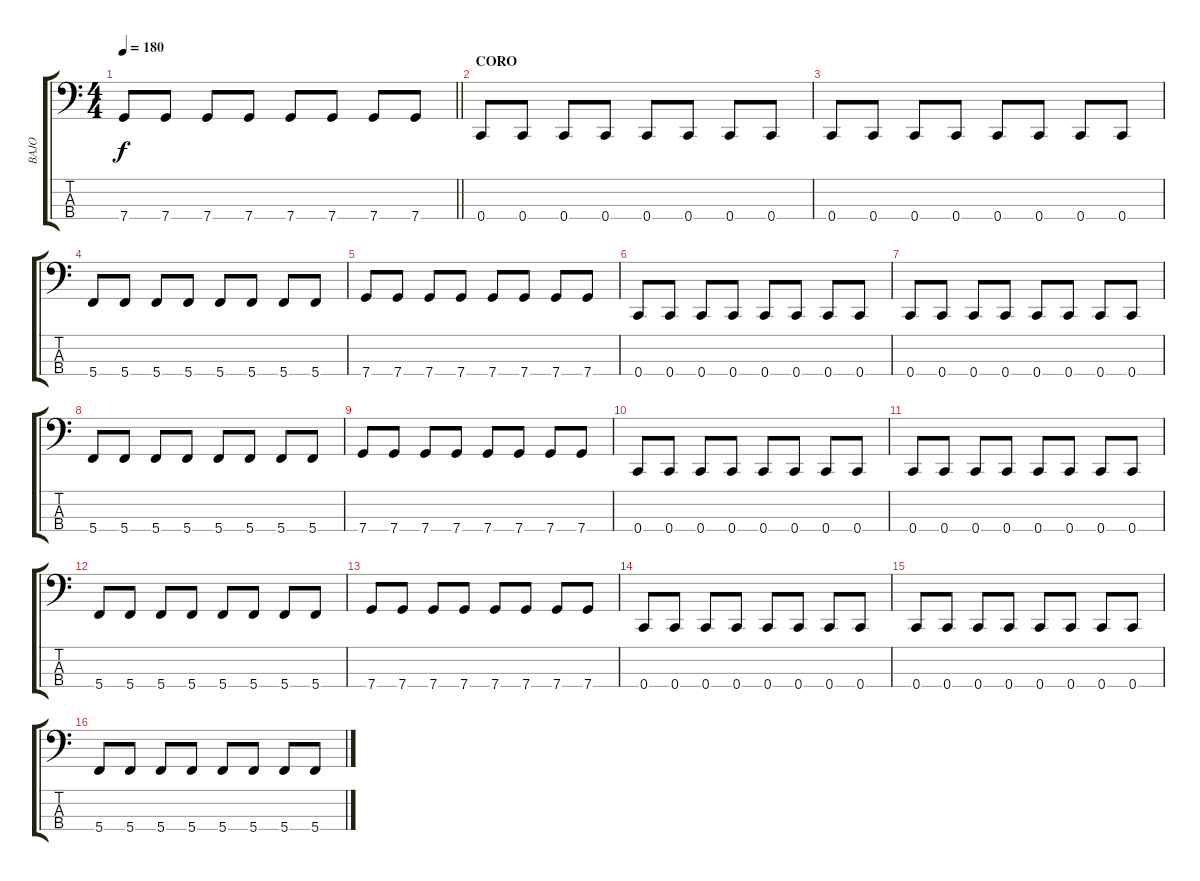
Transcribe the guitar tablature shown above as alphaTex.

\track ("BAJO" "BAJO") {instrument electricbassfinger}
\staff {score tabs}
\tuning (F2 C2 G1 C1) {hide}
\ts (4 4)
\tempo 180
\clef f4
\barLineRight lightlight
\ks c
7.4.8{dy f} 7.4.8 7.4.8 7.4.8 7.4.8 7.4.8 7.4.8 7.4.8 |
\section ("" "CORO")
0.4.8 0.4.8 0.4.8 0.4.8 0.4.8 0.4.8 0.4.8 0.4.8 |
0.4.8 0.4.8 0.4.8 0.4.8 0.4.8 0.4.8 0.4.8 0.4.8 |
5.4.8 5.4.8 5.4.8 5.4.8 5.4.8 5.4.8 5.4.8 5.4.8 |
7.4.8 7.4.8 7.4.8 7.4.8 7.4.8 7.4.8 7.4.8 7.4.8 |
0.4.8 0.4.8 0.4.8 0.4.8 0.4.8 0.4.8 0.4.8 0.4.8 |
0.4.8 0.4.8 0.4.8 0.4.8 0.4.8 0.4.8 0.4.8 0.4.8 |
5.4.8 5.4.8 5.4.8 5.4.8 5.4.8 5.4.8 5.4.8 5.4.8 |
7.4.8 7.4.8 7.4.8 7.4.8 7.4.8 7.4.8 7.4.8 7.4.8 |
0.4.8 0.4.8 0.4.8 0.4.8 0.4.8 0.4.8 0.4.8 0.4.8 |
0.4.8 0.4.8 0.4.8 0.4.8 0.4.8 0.4.8 0.4.8 0.4.8 |
5.4.8 5.4.8 5.4.8 5.4.8 5.4.8 5.4.8 5.4.8 5.4.8 |
7.4.8 7.4.8 7.4.8 7.4.8 7.4.8 7.4.8 7.4.8 7.4.8 |
0.4.8 0.4.8 0.4.8 0.4.8 0.4.8 0.4.8 0.4.8 0.4.8 |
0.4.8 0.4.8 0.4.8 0.4.8 0.4.8 0.4.8 0.4.8 0.4.8 |
5.4.8 5.4.8 5.4.8 5.4.8 5.4.8 5.4.8 5.4.8 5.4.8
